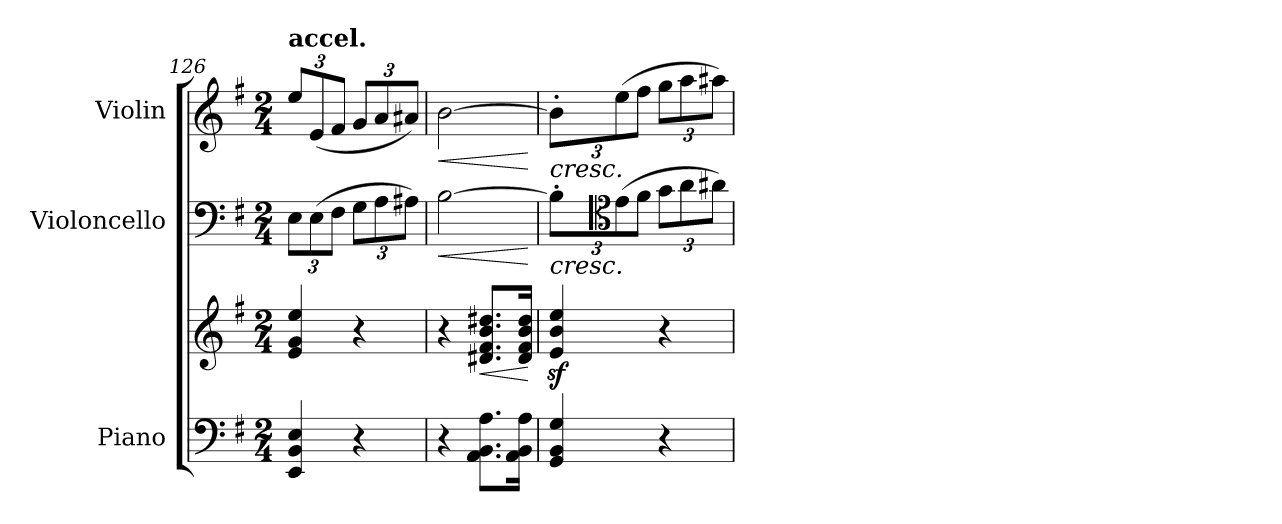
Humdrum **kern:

**kern	**kern	**dynam	**kern	**dynam	**kern	**dynam
*part3	*part3	*part3	*part2	*part2	*part1	*part1
*staff4	*staff3	*staff3/4	*staff2	*staff2	*staff1	*staff1
*I"Piano	*	*	*I"Violoncello	*	*I"Violin	*
*I'Pno.	*	*	*I'Vc.	*	*I'Vln.	*
!!LO:PB:g=z
*clefF4	*clefG2	*	*clefF4	*	*clefG2	*
*k[f#]	*k[f#]	*	*k[f#]	*	*k[f#]	*
*M2/4	*M2/4	*	*M2/4	*	*M2/4	*
*	*	*	*Xbrackettup	*	*Xbrackettup	*
=126	=126	=126	=126	=126	=126	=126
!	!	!	!	!	!LO:TX:a:B:t=accel.	!
4EE/ 4BB/ 4E/	4e/ 4g/ 4ee/	.	12E\L	.	12ee/L	.
.	.	.	(12E\	.	(12e/	.
.	.	.	12F#\J	.	12f#/J	.
4r	4r	.	12G\L	.	12g/L	.
.	.	.	12A\	.	12a/	.
.	.	.	12A#X\J)	.	12a#X/J)	.
=127	=127	=127	=127	=127	=127	=127
!	!	!	!	!LO:HP:b	!	!LO:HP:b
4r	4r	.	[2B\	<	[2b\	<
!	!	!LO:HP:b	!	!	!	!
8.AA\ 8.BB\ 8.A\L	8.d#X/ 8.f#/ 8.b/ 8.dd#X/L	<	.	.	.	.
16AA\ 16BB\ 16A\Jk	16d#/ 16f#/ 16b/ 16dd#/Jk	.	.	.	.	.
.	.	[	.	[	.	[
=128	=128	=128	=128	=128	=128	=128
!	!	!	!	!	!LO:TX:b:i:t=cresc.	!
!	!	!	!LO:TX:b:i:t=cresc.	!	!	!
4GG/ 4BB/ 4G/	4e/z< 4b/z< 4ee/z<	.	12B'\L]	.	12b'\L]	.
*	*	*	*clefC4	*	*	*
.	.	.	(12e\	.	(12ee\	.
.	.	.	12f#\J	.	12ff#\J	.
4r	4r	.	12g\L	.	12gg\L	.
.	.	.	12a\	.	12aa\	.
.	.	.	12a#X\J)	.	12aa#X\J)	.
=	=	=	=	=	=	=
*-	*-	*-	*-	*-	*-	*-
